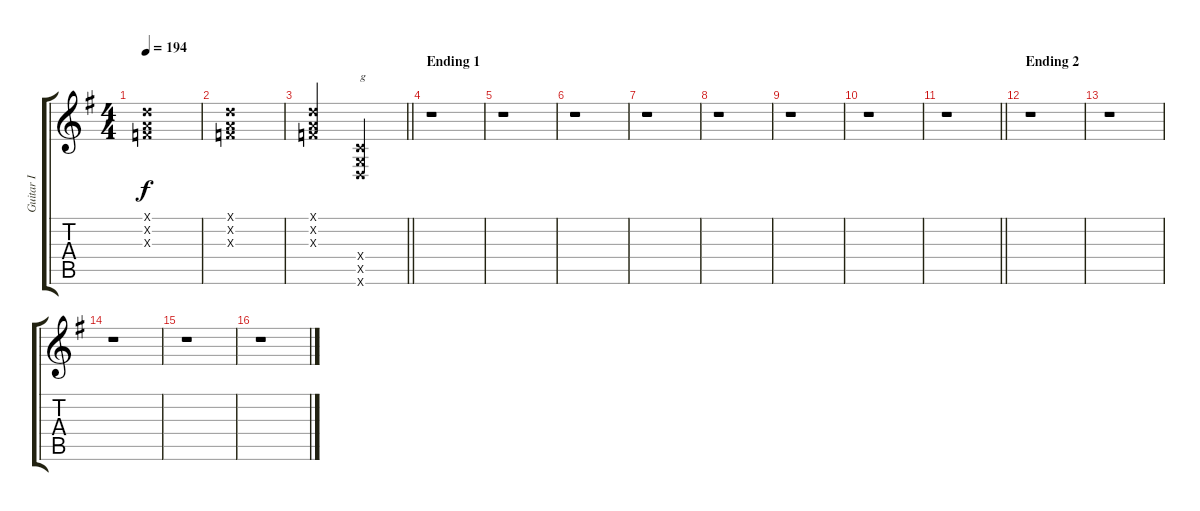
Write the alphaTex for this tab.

\track ("Guitar I" "Guitar I") {instrument distortionguitar}
\staff {score tabs}
\tuning (D4 A3 F3 C3 G2 D2) {hide}
\ts (4 4)
\tempo 194
\clef g2
\ks eminor
(0.1{x} 0.2{x} 0.3{x}).1{dy f} |
(0.1{x} 0.2{x} 0.3{x}).1 |
\barLineRight lightlight
(0.1{x} 0.2{x} 0.3{x}).2 (0.4{x} 0.5{x} 0.6{x}).2{txt "g"} |
\section ("" "Ending 1")
r.1 |
r.1 |
r.1 |
r.1 |
r.1 |
r.1 |
r.1 |
\barLineRight lightlight
r.1 |
\section ("" "Ending 2")
r.1 |
r.1 |
r.1 |
r.1 |
r.1
